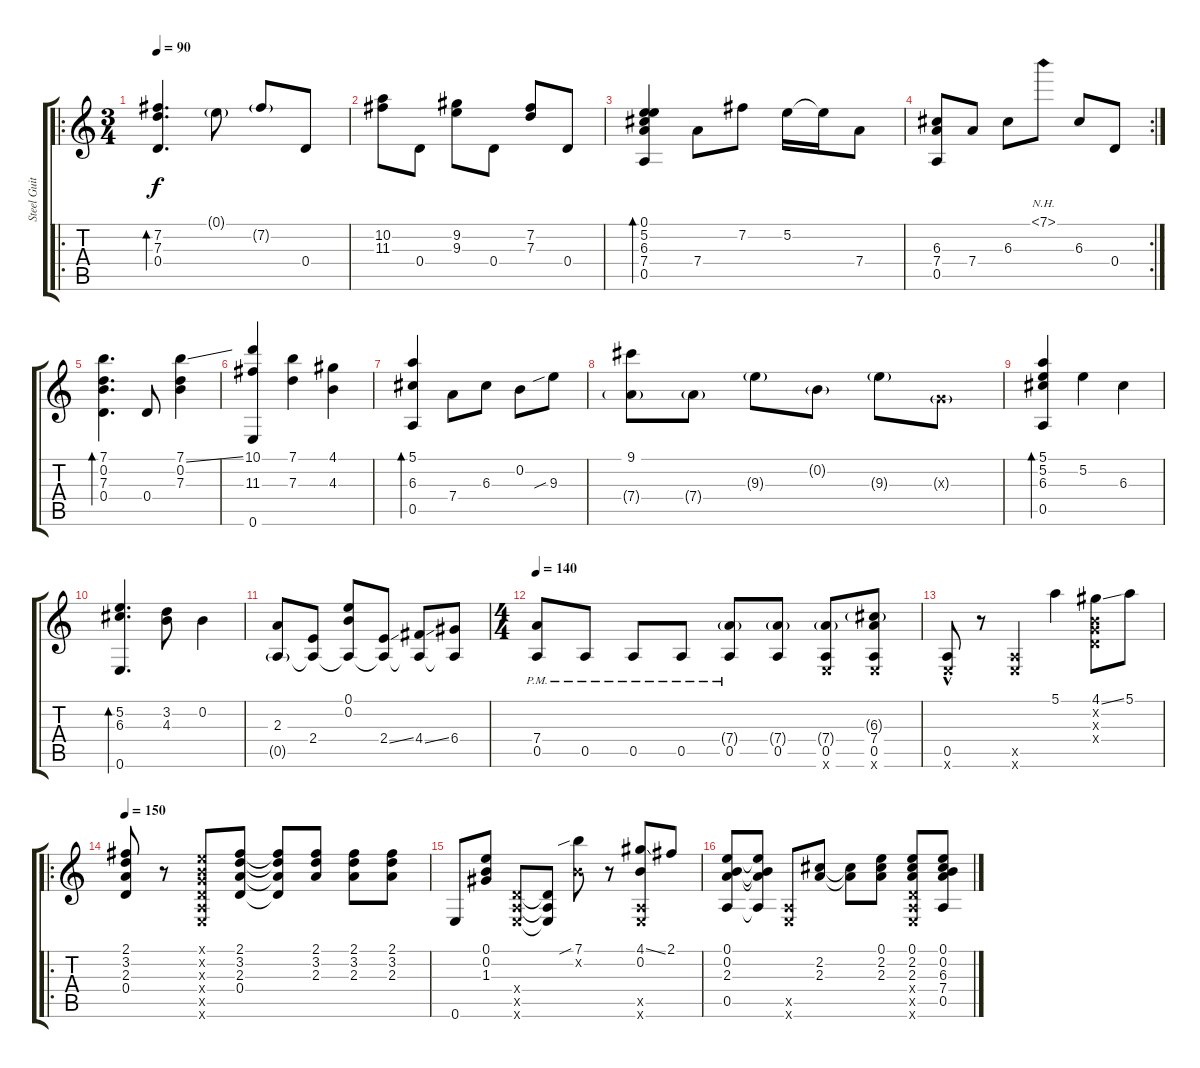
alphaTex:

\track ("Steel Guitar" "Steel Guit") {instrument acousticguitarsteel}
\staff {score tabs}
\tuning (E4 B3 G3 D3 A2 E2) {hide}
\ro
\ts (3 4)
\tempo 90
\clef g2
\ks c
(7.2 7.3 0.4).4{d bd 120 dy f} 0.1{g}.8 7.2{g}.8 0.4.8 |
(10.2 11.3).8 0.4.8 (9.2 9.3).8 0.4.8 (7.2 7.3).8 0.4.8 |
(0.1 5.2 6.3 7.4 0.5).4{bd 120} 7.4.8 7.2.8 5.2.16 5.2{t}.16 7.4.8 |
\rc 2
(6.3 7.4 0.5).8 7.4.8 6.3.8 7.1{nh}.8 6.3.8 0.4.8 |
(7.1 0.2 7.3 0.4).4{d bd 120} 0.4.8 (7.1{ss} 0.2 7.3).4 |
(10.1 11.3 0.6).4 (7.1 7.3).4 (4.1 4.3).4 |
(5.1 6.3 0.5).4{bd 120} 7.4.8 6.3.8 0.2.8 9.3{sib}.8 |
(9.1 7.4{g}).8 7.4{g}.8 9.3{g}.8 0.2{g}.8 9.3{g}.8 0.3{g x}.8 |
(5.1 5.2 6.3 0.5).4{bd 120} 5.2.4 6.3.4 |
(5.2 6.3 0.6).4{d bd 120} (3.2 4.3).8 0.2.4 |
(2.3 0.5{g}).8 (2.4 0.5{t}).8 (0.1 0.2 0.5{t}).8 (2.4{ss} 0.5{t}).8 (4.4{ss} 0.5{t}).8 (6.4 0.5{t}).8 |
\ts (4 4)
\tempo 140
(7.4{pm} 0.5{pm}).8 0.5{pm}.8 0.5{pm}.8 0.5{pm}.8 (7.4{g pm} 0.5{pm}).8 (7.4{g} 0.5).8 (7.4{g} 0.5 0.6{x}).8 (6.3{g} 7.4 0.5 0.6{x}).8 |
(0.5 0.6{hac x}).8 r.8 (0.5{x} 0.6{x}).4 5.1.4 (4.1{ss} 0.2{x} 0.3{x} 0.4{x}).8 5.1.8 |
\ro
\tempo 150
(2.1 3.2 2.3 0.4).8 r.8 (0.1{x} 0.2{x} 0.3{x} 0.4{x} 0.5{x} 0.6{x}).8 (2.1 3.2 2.3 0.4).8 (2.1{t} 3.2{t} 2.3{t} 0.4{t}).8 (2.1 3.2 2.3).8 (2.1 3.2 2.3).8 (2.1 3.2 2.3).8 |
0.6.8 (0.1 0.2 1.3).8 (0.4{x} 0.5{x} 0.6{x}).8 (0.4{t} 0.5{t} 0.6{t}).8 (7.1{sib} 0.2{x}).8 r.8 (4.1{ss} 0.2 0.5{x} 0.6{x}).8 2.1.8 |
(0.1 0.2 2.3 0.5).8 (0.1{t} 0.2{t} 2.3{t} 0.5{t}).8 (0.5{x} 0.6{x}).8 (2.2 2.3).8 (2.2{t} 2.3{t}).8 (0.1 2.2 2.3).8 (0.1 2.2 2.3 0.4{x} 0.5{x} 0.6{x}).8 (0.1 0.2 6.3 7.4 0.5).8
